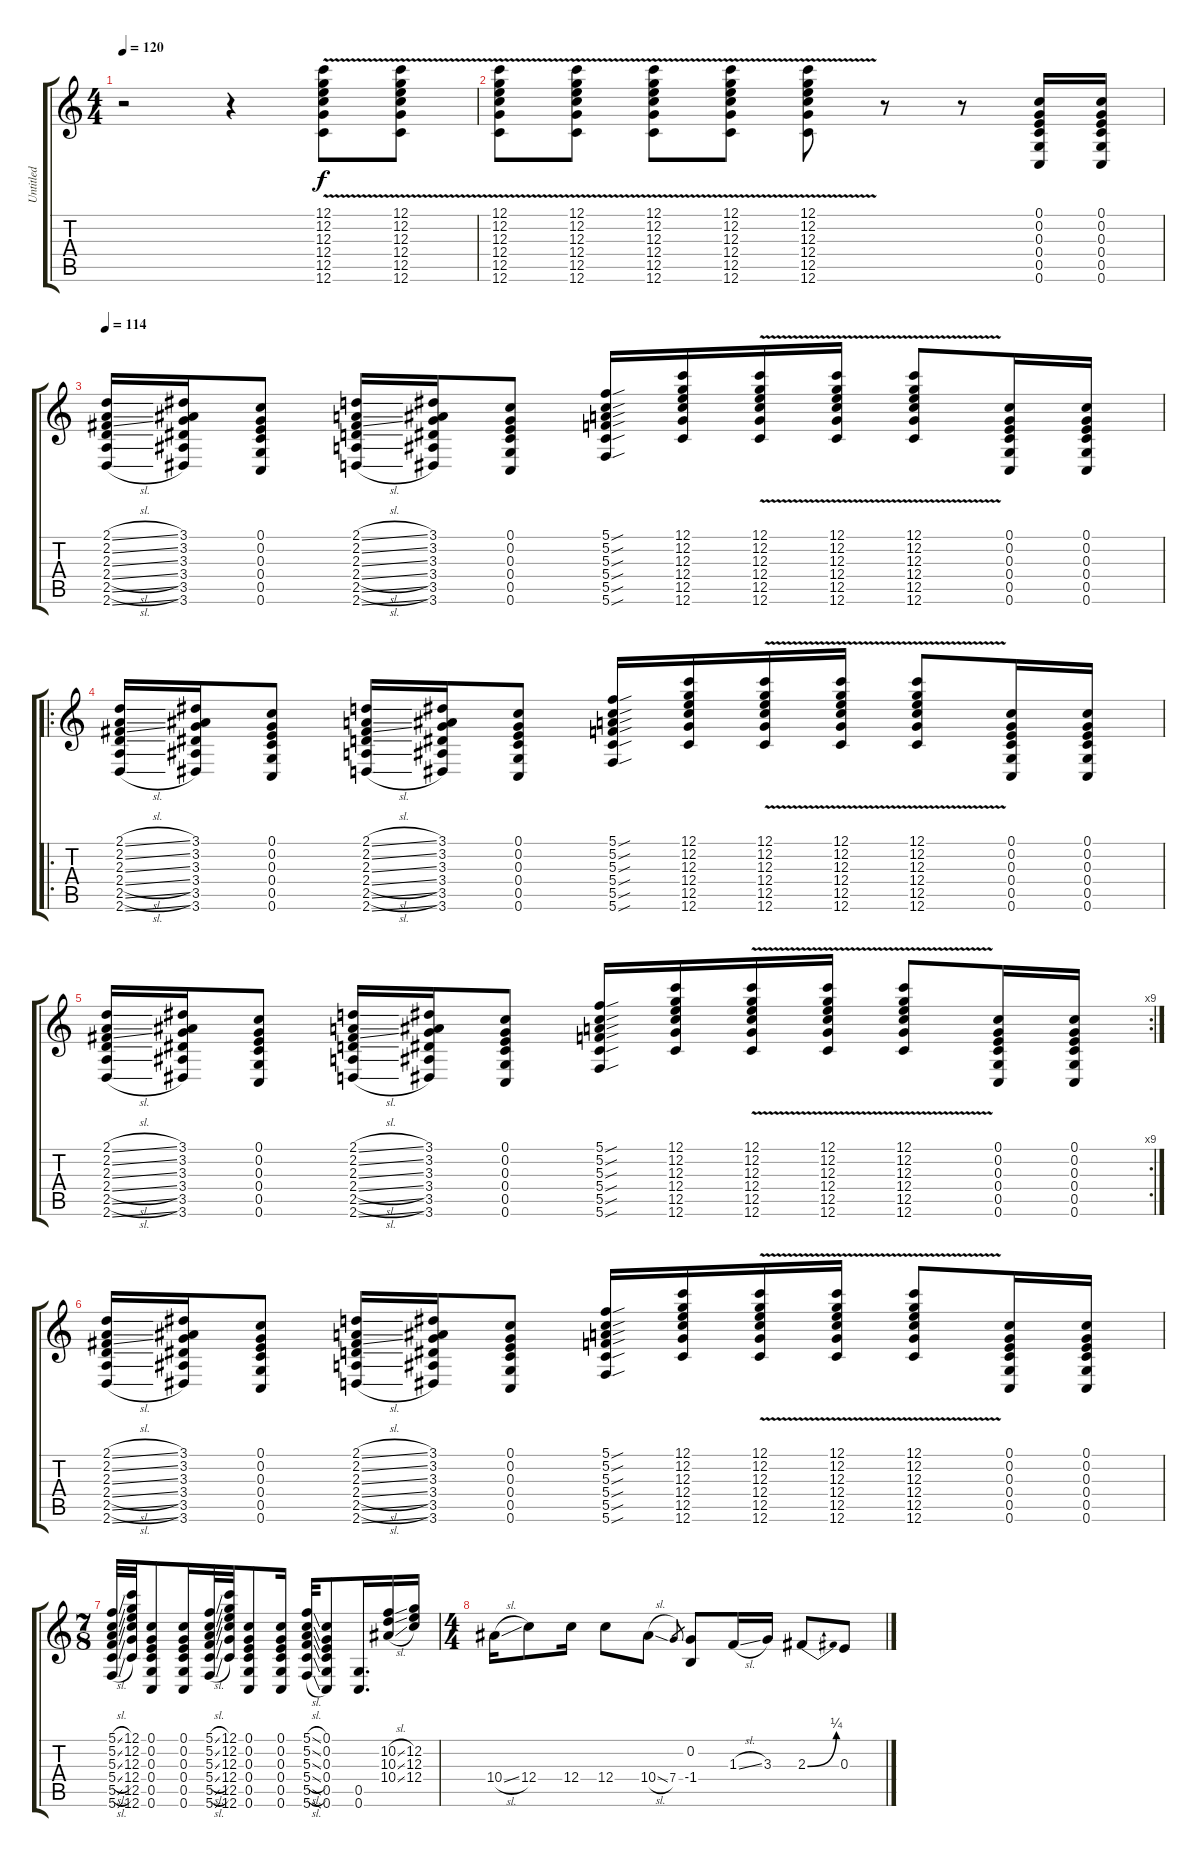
\track ("Untitled" "Untitled") {instrument acousticguitarsteel}
\staff {score tabs}
\tuning (C4 G3 E3 C3 G2 C2) {hide}
\ts (4 4)
\tempo 120
\clef g2
\ks c
r.2{dy f instrument acousticguitarsteel} r.4 (12.1{v} 12.2{v} 12.3{v} 12.4{v} 12.5{v} 12.6{v}).8 (12.1{v} 12.2{v} 12.3{v} 12.4{v} 12.5{v} 12.6{v}).8 |
(12.1{v} 12.2{v} 12.3{v} 12.4{v} 12.5{v} 12.6{v}).8 (12.1{v} 12.2{v} 12.3{v} 12.4{v} 12.5{v} 12.6{v}).8 (12.1{v} 12.2{v} 12.3{v} 12.4{v} 12.5{v} 12.6{v}).8 (12.1{v} 12.2{v} 12.3{v} 12.4{v} 12.5{v} 12.6{v}).8 (12.1{v} 12.2{v} 12.3{v} 12.4{v} 12.5{v} 12.6{v}).8 r.8 r.8 (0.1 0.2 0.3 0.4 0.5 0.6).16 (0.1 0.2 0.3 0.4 0.5 0.6).16 |
\tempo 114
(2.1{sl} 2.2{sl} 2.3{sl} 2.4{sl} 2.5{sl} 2.6{sl}).16 (3.1 3.2 3.3 3.4 3.5 3.6).16 (0.1 0.2 0.3 0.4 0.5 0.6).8 (2.1{sl} 2.2{sl} 2.3{sl} 2.4{sl} 2.5{sl} 2.6{sl}).16 (3.1 3.2 3.3 3.4 3.5 3.6).16 (0.1 0.2 0.3 0.4 0.5 0.6).8 (5.1{sou} 5.2{sou} 5.3{sou} 5.4{sou} 5.5{sou} 5.6{sou}).16 (12.1 12.2 12.3 12.4 12.5 12.6).16 (12.1{v} 12.2{v} 12.3{v} 12.4{v} 12.5{v} 12.6{v}).16 (12.1{v} 12.2{v} 12.3{v} 12.4{v} 12.5{v} 12.6{v}).16 (12.1{v} 12.2{v} 12.3{v} 12.4{v} 12.5{v} 12.6{v}).8 (0.1 0.2 0.3 0.4 0.5 0.6).16 (0.1 0.2 0.3 0.4 0.5 0.6).16 |
\ro
(2.1{sl} 2.2{sl} 2.3{sl} 2.4{sl} 2.5{sl} 2.6{sl}).16 (3.1 3.2 3.3 3.4 3.5 3.6).16 (0.1 0.2 0.3 0.4 0.5 0.6).8 (2.1{sl} 2.2{sl} 2.3{sl} 2.4{sl} 2.5{sl} 2.6{sl}).16 (3.1 3.2 3.3 3.4 3.5 3.6).16 (0.1 0.2 0.3 0.4 0.5 0.6).8 (5.1{sou} 5.2{sou} 5.3{sou} 5.4{sou} 5.5{sou} 5.6{sou}).16 (12.1 12.2 12.3 12.4 12.5 12.6).16 (12.1{v} 12.2{v} 12.3{v} 12.4{v} 12.5{v} 12.6{v}).16 (12.1{v} 12.2{v} 12.3{v} 12.4{v} 12.5{v} 12.6{v}).16 (12.1{v} 12.2{v} 12.3{v} 12.4{v} 12.5{v} 12.6{v}).8 (0.1 0.2 0.3 0.4 0.5 0.6).16 (0.1 0.2 0.3 0.4 0.5 0.6).16 |
\rc 9
(2.1{sl} 2.2{sl} 2.3{sl} 2.4{sl} 2.5{sl} 2.6{sl}).16 (3.1 3.2 3.3 3.4 3.5 3.6).16 (0.1 0.2 0.3 0.4 0.5 0.6).8 (2.1{sl} 2.2{sl} 2.3{sl} 2.4{sl} 2.5{sl} 2.6{sl}).16 (3.1 3.2 3.3 3.4 3.5 3.6).16 (0.1 0.2 0.3 0.4 0.5 0.6).8 (5.1{sou} 5.2{sou} 5.3{sou} 5.4{sou} 5.5{sou} 5.6{sou}).16 (12.1 12.2 12.3 12.4 12.5 12.6).16 (12.1{v} 12.2{v} 12.3{v} 12.4{v} 12.5{v} 12.6{v}).16 (12.1{v} 12.2{v} 12.3{v} 12.4{v} 12.5{v} 12.6{v}).16 (12.1{v} 12.2{v} 12.3{v} 12.4{v} 12.5{v} 12.6{v}).8 (0.1 0.2 0.3 0.4 0.5 0.6).16 (0.1 0.2 0.3 0.4 0.5 0.6).16 |
(2.1{sl} 2.2{sl} 2.3{sl} 2.4{sl} 2.5{sl} 2.6{sl}).16 (3.1 3.2 3.3 3.4 3.5 3.6).16 (0.1 0.2 0.3 0.4 0.5 0.6).8 (2.1{sl} 2.2{sl} 2.3{sl} 2.4{sl} 2.5{sl} 2.6{sl}).16 (3.1 3.2 3.3 3.4 3.5 3.6).16 (0.1 0.2 0.3 0.4 0.5 0.6).8 (5.1{sou} 5.2{sou} 5.3{sou} 5.4{sou} 5.5{sou} 5.6{sou}).16 (12.1 12.2 12.3 12.4 12.5 12.6).16 (12.1{v} 12.2{v} 12.3{v} 12.4{v} 12.5{v} 12.6{v}).16 (12.1{v} 12.2{v} 12.3{v} 12.4{v} 12.5{v} 12.6{v}).16 (12.1{v} 12.2{v} 12.3{v} 12.4{v} 12.5{v} 12.6{v}).8 (0.1 0.2 0.3 0.4 0.5 0.6).16 (0.1 0.2 0.3 0.4 0.5 0.6).16 |
\ts (7 8)
(5.1{sl} 5.2{sl} 5.3{sl} 5.4{sl} 5.5{sl} 5.6{sl}).32 (12.1 12.2 12.3 12.4 12.5 12.6).32 (0.1 0.2 0.3 0.4 0.5 0.6).8 (0.1 0.2 0.3 0.4 0.5 0.6).16 (5.1{sl} 5.2{sl} 5.3{sl} 5.4{sl} 5.5{sl} 5.6{sl}).32 (12.1 12.2 12.3 12.4 12.5 12.6).32 (0.1 0.2 0.3 0.4 0.5 0.6).8 (0.1 0.2 0.3 0.4 0.5 0.6).16 (5.1{sl} 5.2{sl} 5.3{sl} 5.4{sl} 5.5{sl} 5.6{sl}).32 (0.1 0.2 0.3 0.4 0.5 0.6).8 (0.5 0.6).16{d} (10.2{sl} 10.3{sl} 10.4{sl}).16 (12.2 12.3 12.4).16 |
\ts (4 4)
10.4{sl}.16 12.4.8 12.4.16 12.4.8 10.4{sl}.8 7.4.8{gr} (0.2 -1.4).8 1.3{sl}.16 3.3.16 2.3{be (bend 0 0 60 1)}.8 0.3.8
